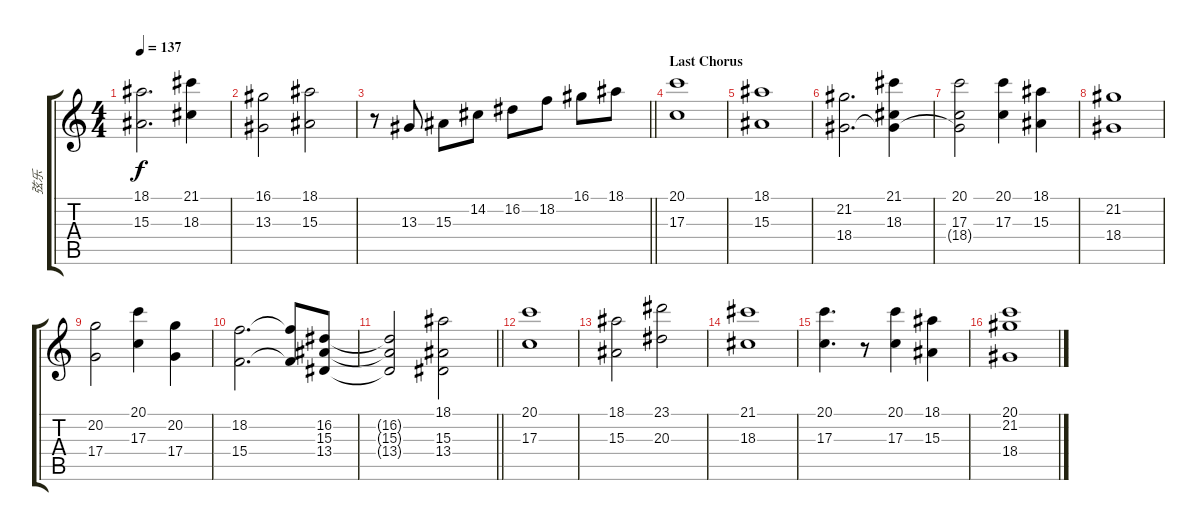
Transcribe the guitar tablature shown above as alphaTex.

\track ("弦乐" "弦乐") {instrument stringensemble1}
\staff {score tabs}
\tuning (E4 B3 G3 D3 A2 E2) {hide}
\ts (4 4)
\tempo 137
\clef g2
\ks c
(18.1 15.3).2{d dy f} (21.1 18.3).4 |
(16.1 13.3).2 (18.1 15.3).2 |
\barLineRight lightlight
r.8 13.3.8 15.3.8 14.2.8 16.2.8 18.2.8 16.1.8 18.1.8 |
\section ("" "Last Chorus")
(20.1 17.3).1 |
(18.1 15.3).1 |
(21.2 18.4).2{d} (21.1 18.3 18.4{t}).4 |
(20.1 17.3 18.4{t}).2 (20.1 17.3).4 (18.1 15.3).4 |
(21.2 18.4).1 |
(20.2 17.4).2 (20.1 17.3).4 (20.2 17.4).4 |
(18.2 15.4).2{d} (18.2{t} 15.4{t}).8 (16.2 15.3 13.4).8 |
\barLineRight lightlight
(16.2{t} 15.3{t} 13.4{t}).2 (18.1 15.3 13.4).2 |
(20.1 17.3).1 |
(18.1 15.3).2 (23.1 20.3).2 |
(21.1 18.3).1 |
(20.1 17.3).4{d} r.8 (20.1 17.3).4 (18.1 15.3).4 |
(20.1 21.2 18.4).1
